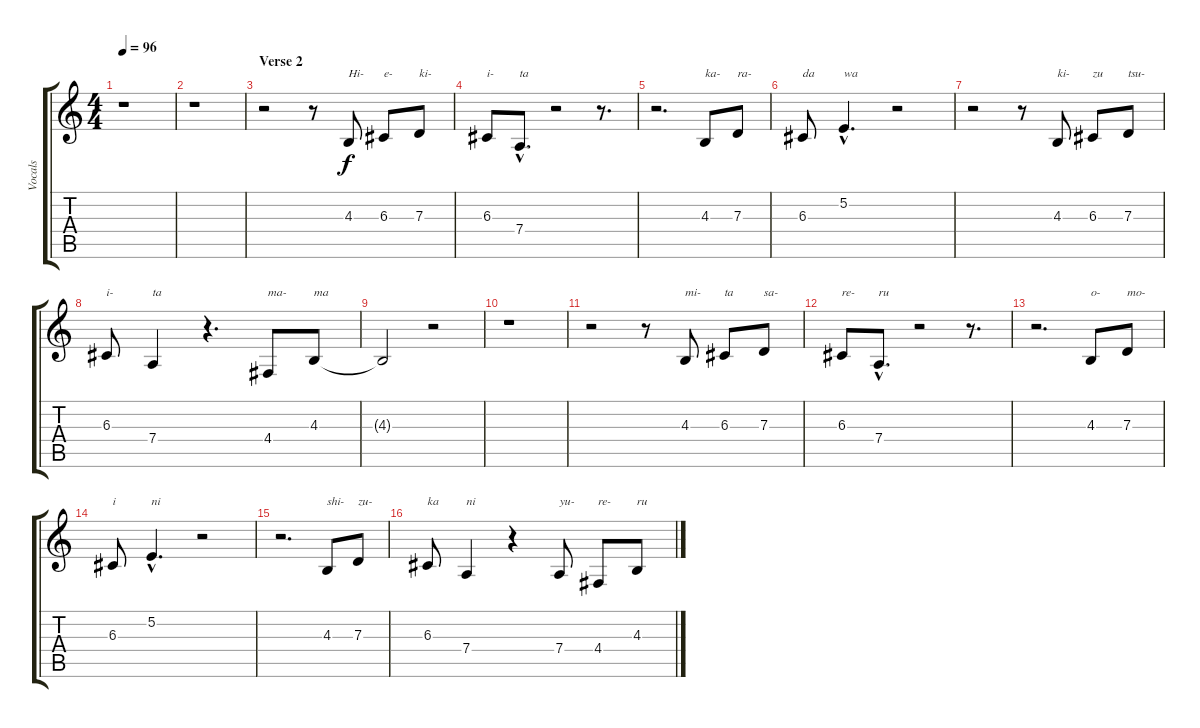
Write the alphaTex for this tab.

\track ("Vocals" "Vocals") {instrument lead6voice}
\staff {score tabs}
\tuning (E4 B3 G3 D3 A2 E2) {hide}
\ts (4 4)
\tempo 96
\clef g2
\ks c
r.1{dy f} |
r.1 |
\section ("" "Verse 2")
r.2 r.8 4.3.8{txt "Hi-"} 6.3.8{txt "e-"} 7.3.8{txt "ki-"} |
6.3.8{txt "i-"} 7.4{hac}.8{d txt "ta"} r.2 r.8{d} |
r.2{d} 4.3.8{txt "ka-"} 7.3.8{txt "ra-"} |
6.3.8{txt "da"} 5.2{hac}.4{d txt "wa"} r.2 |
r.2 r.8 4.3.8{txt "ki-"} 6.3.8{txt "zu"} 7.3.8{txt "tsu-"} |
6.3.8{txt "i-"} 7.4.4{txt "ta"} r.4{d} 4.4.8{txt "ma-"} 4.3.8{txt "ma"} |
4.3{t}.2 r.2 |
r.1 |
r.2 r.8 4.3.8{txt "mi-"} 6.3.8{txt "ta"} 7.3.8{txt "sa-"} |
6.3.8{txt "re-"} 7.4{hac}.8{d txt "ru"} r.2 r.8{d} |
r.2{d} 4.3.8{txt "o-"} 7.3.8{txt "mo-"} |
6.3.8{txt "i"} 5.2{hac}.4{d txt "ni"} r.2 |
r.2{d} 4.3.8{txt "shi-"} 7.3.8{txt "zu-"} |
6.3.8{txt "ka"} 7.4.4{txt "ni"} r.4 7.4.8{txt "yu-"} 4.4.8{txt "re-"} 4.3.8{txt "ru"}
